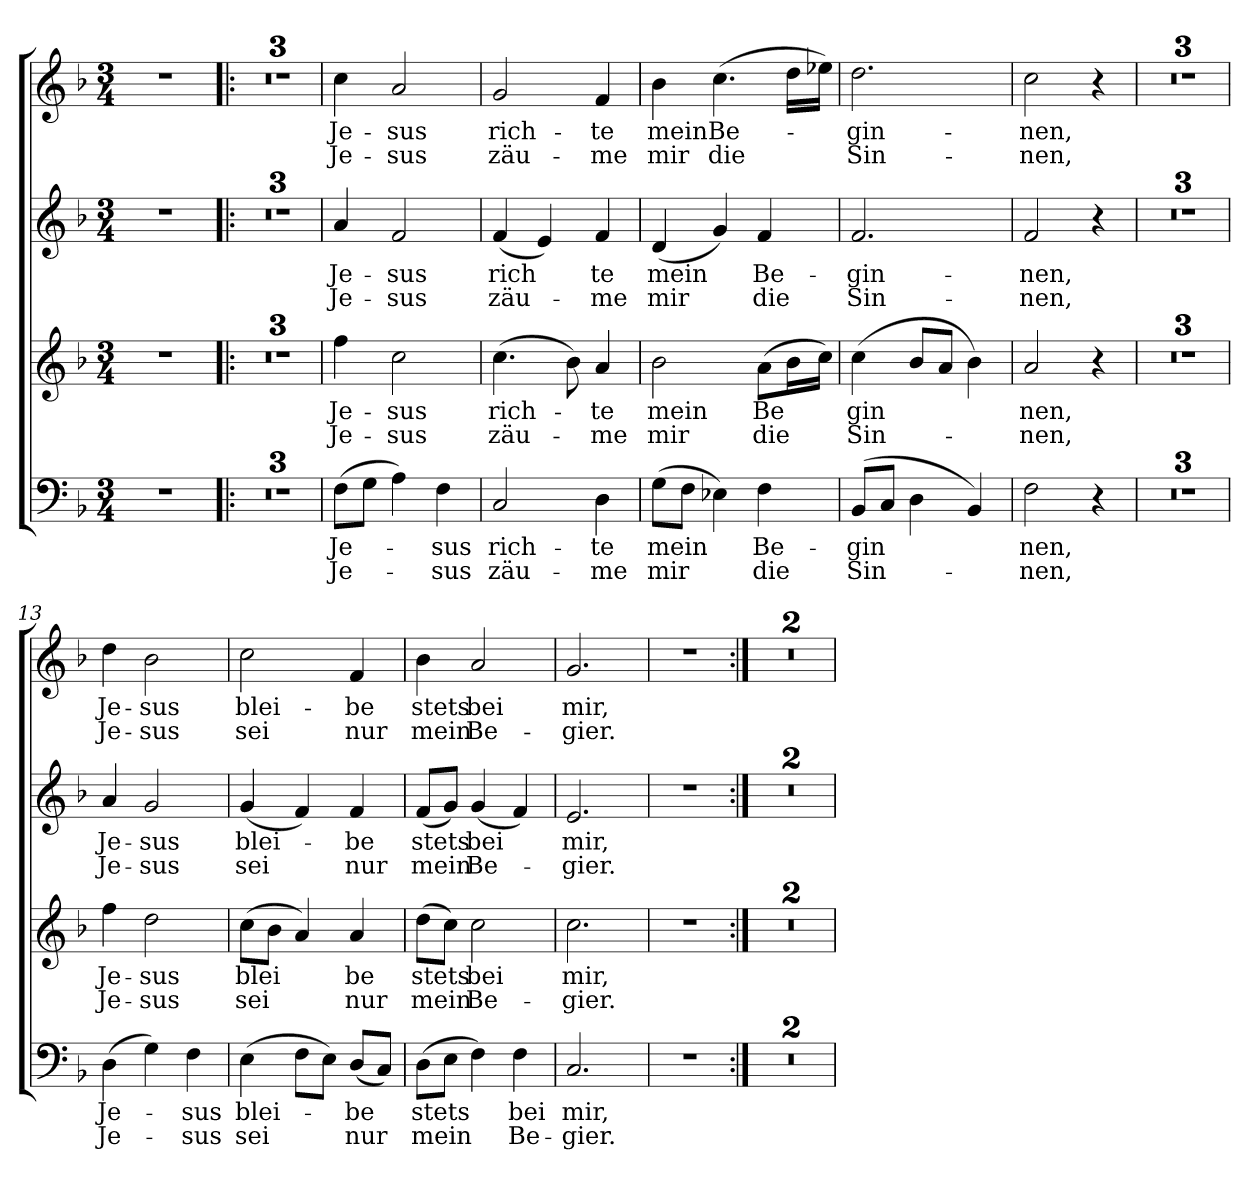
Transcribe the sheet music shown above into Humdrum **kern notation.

**kern	**text	**text	**kern	**text	**text	**kern	**text	**text	**kern	**text	**text
*part4	*part4	*part4	*part3	*part3	*part3	*part2	*part2	*part2	*part1	*part1	*part1
*staff4	*staff4	*staff4	*staff3	*staff3	*staff3	*staff2	*staff2	*staff2	*staff1	*staff1	*staff1
*clefF4	*	*	*clefG2	*	*	*clefG2	*	*	*clefG2	*	*
*k[b-]	*	*	*k[b-]	*	*	*k[b-]	*	*	*k[b-]	*	*
*F:	*	*	*F:	*	*	*F:	*	*	*F:	*	*
*M3/4	*	*	*M3/4	*	*	*M3/4	*	*	*M3/4	*	*
=1	=1	=1	=1	=1	=1	=1	=1	=1	=1	=1	=1
2.r	.	.	2.r	.	.	2.r	.	.	2.r	.	.
=2!|:	=2!|:	=2!|:	=2!|:	=2!|:	=2!|:	=2!|:	=2!|:	=2!|:	=2!|:	=2!|:	=2!|:
2.r	.	.	2.r	.	.	2.r	.	.	2.r	.	.
=3	=3	=3	=3	=3	=3	=3	=3	=3	=3	=3	=3
2.r	.	.	2.r	.	.	2.r	.	.	2.r	.	.
=4	=4	=4	=4	=4	=4	=4	=4	=4	=4	=4	=4
2.r	.	.	2.r	.	.	2.r	.	.	2.r	.	.
!!LO:LB:g=z
=5	=5	=5	=5	=5	=5	=5	=5	=5	=5	=5	=5
!	!LO:LY:b	!LO:LY:b	!	!LO:LY:b	!LO:LY:b	!	!LO:LY:b	!LO:LY:b	!	!LO:LY:b	!LO:LY:b
(>8F\L	Je-	Je-	4ff\	Je-	Je-	4a/	Je-	Je-	4cc\	Je-	Je-
8G\J	.	.	.	.	.	.	.	.	.	.	.
!	!	!	!	!LO:LY:b	!LO:LY:b	!	!LO:LY:b	!LO:LY:b	!	!LO:LY:b	!LO:LY:b
4A\)	.	.	2cc\	-sus	-sus	2f/	-sus	-sus	2a/	-sus	-sus
!	!LO:LY:b	!LO:LY:b	!	!	!	!	!	!	!	!	!
4F\	-sus	-sus	.	.	.	.	.	.	.	.	.
=6	=6	=6	=6	=6	=6	=6	=6	=6	=6	=6	=6
!	!LO:LY:b	!LO:LY:b	!	!LO:LY:b	!LO:LY:b	!	!LO:LY:b	!LO:LY:b	!	!LO:LY:b	!LO:LY:b
2C/	rich-	zäu-	(>4.cc\	rich-	zäu-	(<4f/	rich	zäu-	2g/	rich-	zäu-
.	.	.	.	.	.	4e/)	.	.	.	.	.
.	.	.	8b-\)	.	.	.	.	.	.	.	.
!	!LO:LY:b	!LO:LY:b	!	!LO:LY:b	!LO:LY:b	!	!LO:LY:b	!LO:LY:b	!	!LO:LY:b	!LO:LY:b
4D\	-te	-me	4a/	-te	-me	4f/	te	-me	4f/	-te	-me
=7	=7	=7	=7	=7	=7	=7	=7	=7	=7	=7	=7
!	!LO:LY:b	!LO:LY:b	!	!LO:LY:b	!LO:LY:b	!	!LO:LY:b	!LO:LY:b	!	!LO:LY:b	!LO:LY:b
(>8G\L	mein	mir	2b-\	mein	mir	(<4d/	mein	mir	4b-\	mein	mir
8F\J	.	.	.	.	.	.	.	.	.	.	.
!	!	!	!	!	!	!	!	!	!	!LO:LY:b	!LO:LY:b
4E-X\)	.	.	.	.	.	4g/)	.	.	(>4.cc\	Be-	die
!	!LO:LY:b	!LO:LY:b	!	!LO:LY:b	!LO:LY:b	!	!LO:LY:b	!LO:LY:b	!	!	!
4F\	Be-	die	(>8a\L	Be	die	4f/	Be-	die	.	.	.
.	.	.	16b-\L	.	.	.	.	.	16dd\LL	.	.
.	.	.	16cc\JJ)	.	.	.	.	.	16ee-X\JJ)	.	.
=8	=8	=8	=8	=8	=8	=8	=8	=8	=8	=8	=8
!	!LO:LY:b	!LO:LY:b	!	!LO:LY:b	!LO:LY:b	!	!LO:LY:b	!LO:LY:b	!	!LO:LY:b	!LO:LY:b
(>8BB-/L	-gin	Sin-	(>4cc\	gin	Sin-	2.f/	-gin-	Sin-	2.dd\	-gin-	Sin-
8C/J	.	.	.	.	.	.	.	.	.	.	.
4D\	.	.	8b-/L	.	.	.	.	.	.	.	.
.	.	.	8a/J	.	.	.	.	.	.	.	.
4BB-/)	.	.	4b-\)	.	.	.	.	.	.	.	.
=9	=9	=9	=9	=9	=9	=9	=9	=9	=9	=9	=9
!	!LO:LY:b	!LO:LY:b	!	!LO:LY:b	!LO:LY:b	!	!LO:LY:b	!LO:LY:b	!	!LO:LY:b	!LO:LY:b
2F\	nen,	-nen,	2a/	nen,	-nen,	2f/	-nen,	-nen,	2cc\	-nen,	-nen,
4r	.	.	4r	.	.	4r	.	.	4r	.	.
=10	=10	=10	=10	=10	=10	=10	=10	=10	=10	=10	=10
2.r	.	.	2.r	.	.	2.r	.	.	2.r	.	.
!!LO:LB:g=z
=11	=11	=11	=11	=11	=11	=11	=11	=11	=11	=11	=11
2.r	.	.	2.r	.	.	2.r	.	.	2.r	.	.
=12	=12	=12	=12	=12	=12	=12	=12	=12	=12	=12	=12
2.r	.	.	2.r	.	.	2.r	.	.	2.r	.	.
=13	=13	=13	=13	=13	=13	=13	=13	=13	=13	=13	=13
!	!LO:LY:b	!LO:LY:b	!	!LO:LY:b	!LO:LY:b	!	!LO:LY:b	!LO:LY:b	!	!LO:LY:b	!LO:LY:b
(>4D\	Je-	Je-	4ff\	Je-	Je-	4a/	Je-	Je-	4dd\	Je-	Je-
!	!	!	!	!LO:LY:b	!LO:LY:b	!	!LO:LY:b	!LO:LY:b	!	!LO:LY:b	!LO:LY:b
4G\)	.	.	2dd\	-sus	-sus	2g/	-sus	-sus	2b-\	-sus	-sus
!	!LO:LY:b	!LO:LY:b	!	!	!	!	!	!	!	!	!
4F\	-sus	-sus	.	.	.	.	.	.	.	.	.
=14	=14	=14	=14	=14	=14	=14	=14	=14	=14	=14	=14
!	!LO:LY:b	!LO:LY:b	!	!LO:LY:b	!LO:LY:b	!	!LO:LY:b	!LO:LY:b	!	!LO:LY:b	!LO:LY:b
(>4E\	blei-	sei	(>8cc\L	blei	sei	(<4g/	blei-	sei	2cc\	blei-	sei
.	.	.	8b-\J	.	.	.	.	.	.	.	.
8F\L	.	.	4a/)	.	.	4f/)	.	.	.	.	.
8E\J)	.	.	.	.	.	.	.	.	.	.	.
!	!LO:LY:b	!LO:LY:b	!	!LO:LY:b	!LO:LY:b	!	!LO:LY:b	!LO:LY:b	!	!LO:LY:b	!LO:LY:b
(<8D/L	-be	nur	4a/	be	nur	4f/	-be	nur	4f/	-be	nur
8C/J)	.	.	.	.	.	.	.	.	.	.	.
=15	=15	=15	=15	=15	=15	=15	=15	=15	=15	=15	=15
!	!LO:LY:b	!LO:LY:b	!	!LO:LY:b	!LO:LY:b	!	!LO:LY:b	!LO:LY:b	!	!LO:LY:b	!LO:LY:b
(>8D\L	stets	mein	(>8dd\L	stets	mein	(<8f/L	stets	mein	4b-\	stets	mein
8E\J	.	.	8cc\J)	.	.	8g/J)	.	.	.	.	.
!	!	!	!	!LO:LY:b	!LO:LY:b	!	!LO:LY:b	!LO:LY:b	!	!LO:LY:b	!LO:LY:b
4F\)	.	.	2cc\	bei	Be-	(<4g/	bei	Be-	2a/	bei	Be-
!	!LO:LY:b	!LO:LY:b	!	!	!	!	!	!	!	!	!
4F\	bei	Be-	.	.	.	4f/)	.	.	.	.	.
=16	=16	=16	=16	=16	=16	=16	=16	=16	=16	=16	=16
!	!LO:LY:b	!LO:LY:b	!	!LO:LY:b	!LO:LY:b	!	!LO:LY:b	!LO:LY:b	!	!LO:LY:b	!LO:LY:b
2.C/	mir,	-gier.	2.cc\	mir,	-gier.	2.e/	mir,	-gier.	2.g/	mir,	-gier.
!!LO:PB:g=z
=17	=17	=17	=17	=17	=17	=17	=17	=17	=17	=17	=17
2.r	.	.	2.r	.	.	2.r	.	.	2.r	.	.
=18:|!	=18:|!	=18:|!	=18:|!	=18:|!	=18:|!	=18:|!	=18:|!	=18:|!	=18:|!	=18:|!	=18:|!
2.r	.	.	2.r	.	.	2.r	.	.	2.r	.	.
=19	=19	=19	=19	=19	=19	=19	=19	=19	=19	=19	=19
2.r	.	.	2.r	.	.	2.r	.	.	2.r	.	.
=	=	=	=	=	=	=	=	=	=	=	=
*-	*-	*-	*-	*-	*-	*-	*-	*-	*-	*-	*-
